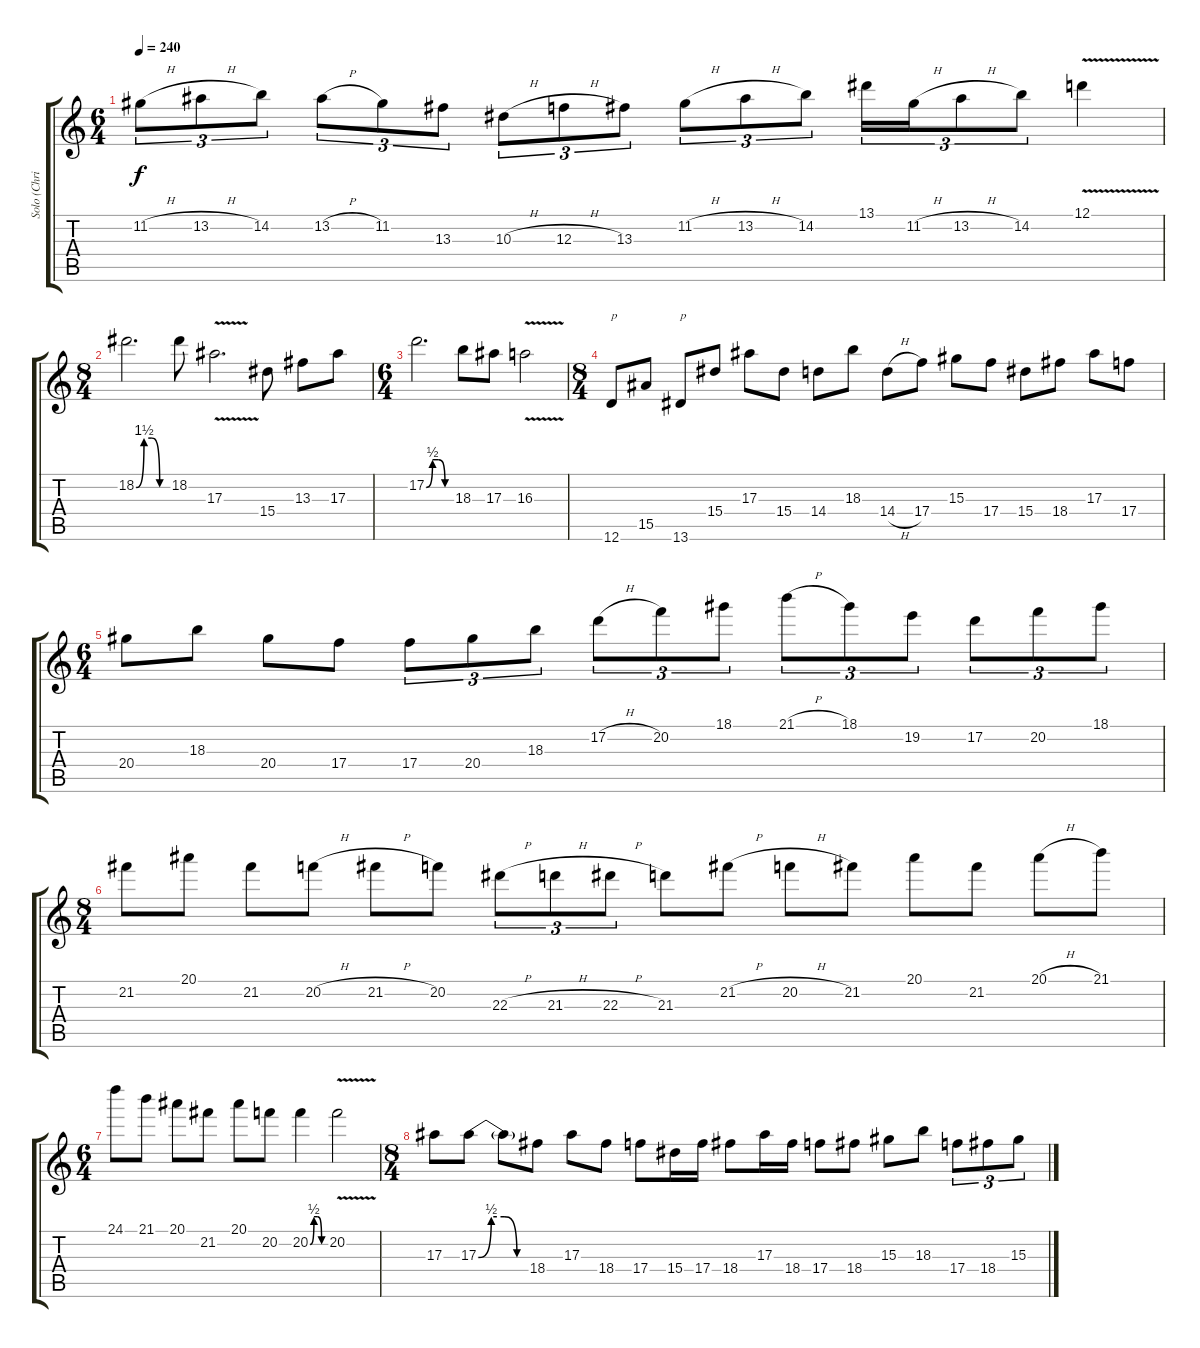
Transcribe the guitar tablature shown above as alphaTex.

\track ("Solo (Christian Muenzner)" "Solo (Chri") {instrument distortionguitar}
\staff {score tabs}
\tuning (D4 A3 F3 C3 G2 D2) {hide}
\ts (6 4)
\tempo 240
\clef g2
\ks c
11.2{h}.8{tu (3 2) dy f} 13.2{h}.8{tu (3 2)} 14.2.8{tu (3 2)} 13.2{h}.8{tu (3 2)} 11.2.8{tu (3 2)} 13.3.8{tu (3 2)} 10.3{h}.8{tu (3 2)} 12.3{h}.8{tu (3 2)} 13.3.8{tu (3 2)} 11.2{h}.8{tu (3 2)} 13.2{h}.8{tu (3 2)} 14.2.8{tu (3 2)} 13.1.16{tu (3 2)} 11.2{h}.16{tu (3 2)} 13.2{h}.8{tu (3 2)} 14.2.8{tu (3 2)} 12.1{v}.4 |
\ts (8 4)
18.2{be (custom 0 0 15 6 30 6 45 0 60 0)}.2{d} 18.2.8 17.3{v}.2{d} 15.4.8 13.3.8 17.3.8 |
\ts (6 4)
17.2{be (custom 0 0 15 2 30 2 45 0 60 0)}.2{d} 18.3.8 17.3.8 16.3{v}.2 |
\ts (8 4)
12.6.8{txt "p"} 15.5.8 13.6.8{txt "p"} 15.4.8 17.3.8 15.4.8 14.4.8 18.3.8 14.4{h}.8 17.4.8 15.3.8 17.4.8 15.4.8 18.4.8 17.3.8 17.4.8 |
\ts (6 4)
20.4.8 18.3.8 20.4.8 17.4.8 17.4.8{tu (3 2)} 20.4.8{tu (3 2)} 18.3.8{tu (3 2)} 17.2{h}.8{tu (3 2)} 20.2.8{tu (3 2)} 18.1.8{tu (3 2)} 21.1{h}.8{tu (3 2)} 18.1.8{tu (3 2)} 19.2.8{tu (3 2)} 17.2.8{tu (3 2)} 20.2.8{tu (3 2)} 18.1.8{tu (3 2)} |
\ts (8 4)
21.2.8 20.1.8 21.2.8 20.2{h}.8 21.2{h}.8 20.2.8 22.3{h}.8{tu (3 2)} 21.3{h}.8{tu (3 2)} 22.3{h}.8{tu (3 2)} 21.3.8 21.2{h}.8 20.2{h}.8 21.2.8 20.1.8 21.2.8 20.1{h}.8 21.1.8 |
\ts (6 4)
24.1.8 21.1.8 20.1.8 21.2.8 20.1.8 20.2.8 20.2{be (custom 0 0 15 2 30 2 45 0 60 0)}.4 20.2{v}.2 |
\ts (8 4)
17.3.8 17.3{be (custom 0 0 15 2 30 2 45 0 60 0)}.8 17.3{t}.8 18.4.8 17.3.8 18.4.8 17.4.8 15.4.16 17.4.16 18.4.8 17.3.16 18.4.16 17.4.8 18.4.8 15.3.8 18.3.8 17.4.8{tu (3 2)} 18.4.8{tu (3 2)} 15.3.8{tu (3 2)}
